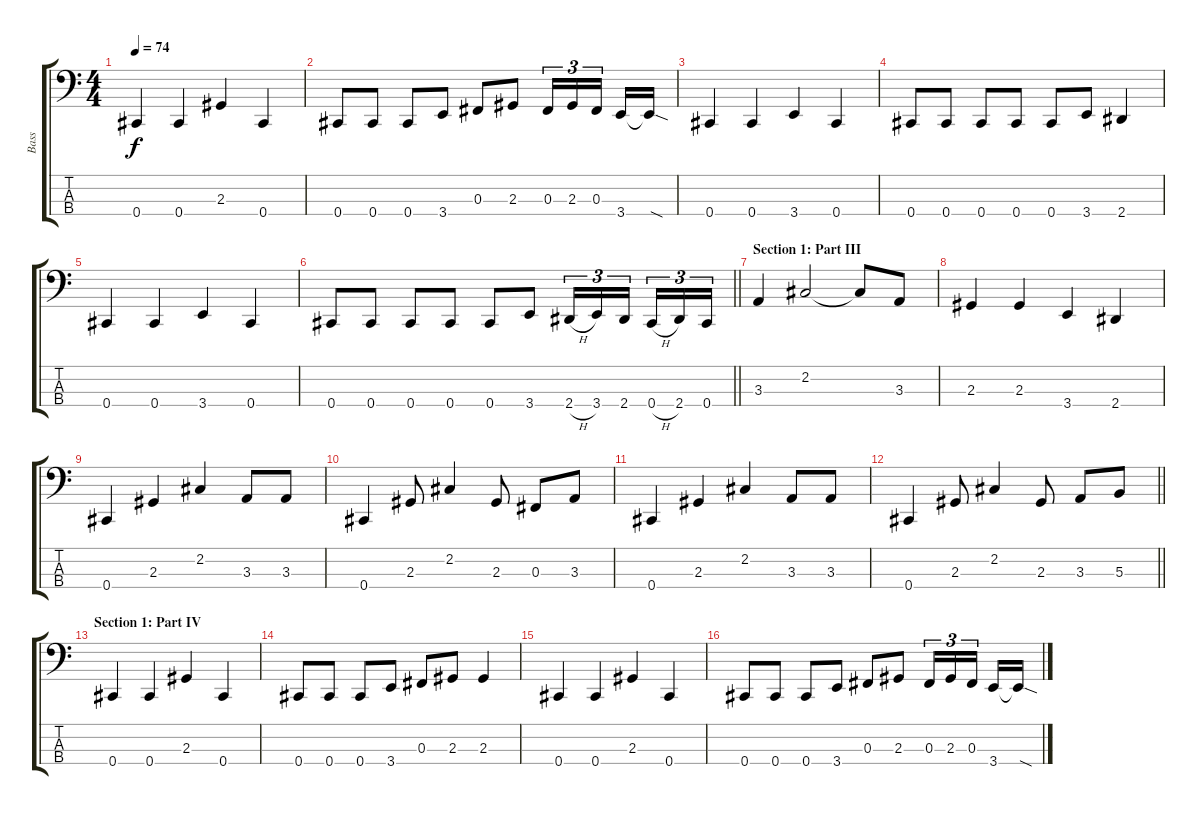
\track ("Bass" "Bass") {instrument electricbasspick}
\staff {score tabs}
\tuning (E2 B1 Gb1 Db1) {hide}
\ts (4 4)
\tempo 74
\clef f4
\ks c
0.4.4{dy f} 0.4.4 2.3.4 0.4.4 |
0.4.8 0.4.8 0.4.8 3.4.8 0.3.8 2.3.8 0.3.16{tu (3 2)} 2.3.16{tu (3 2)} 0.3.16{tu (3 2) beam splitsecondary} 3.4.16 3.4{sod t}.16 |
0.4.4 0.4.4 3.4.4 0.4.4 |
0.4.8 0.4.8 0.4.8 0.4.8 0.4.8 3.4.8 2.4.4 |
0.4.4 0.4.4 3.4.4 0.4.4 |
\barLineRight lightlight
0.4.8 0.4.8 0.4.8 0.4.8 0.4.8 3.4.8 2.4{h}.16{tu (3 2)} 3.4.16{tu (3 2)} 2.4.16{tu (3 2) beam splitsecondary} 0.4{h}.16{tu (3 2)} 2.4.16{tu (3 2)} 0.4.16{tu (3 2)} |
\section ("" "Section 1: Part III")
3.3.4 2.2.2 2.2{t}.8 3.3.8 |
2.3.4 2.3.4 3.4.4 2.4.4 |
0.4.4 2.3.4 2.2.4 3.3.8 3.3.8 |
0.4.4 2.3.8 2.2.4 2.3.8 0.3.8 3.3.8 |
0.4.4 2.3.4 2.2.4 3.3.8 3.3.8 |
\barLineRight lightlight
0.4.4 2.3.8 2.2.4 2.3.8 3.3.8 5.3.8 |
\section ("" "Section 1: Part IV")
0.4.4 0.4.4 2.3.4 0.4.4 |
0.4.8 0.4.8 0.4.8 3.4.8 0.3.8 2.3.8 2.3.4 |
0.4.4 0.4.4 2.3.4 0.4.4 |
0.4.8 0.4.8 0.4.8 3.4.8 0.3.8 2.3.8 0.3.16{tu (3 2)} 2.3.16{tu (3 2)} 0.3.16{tu (3 2) beam splitsecondary} 3.4.16 3.4{sod t}.16
